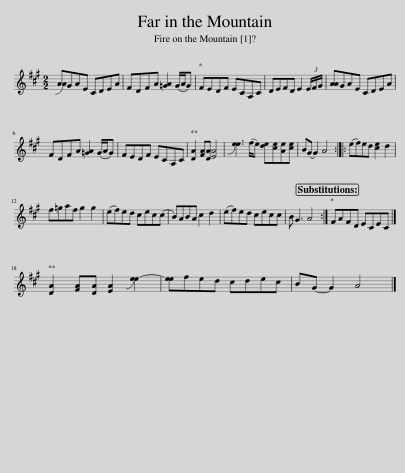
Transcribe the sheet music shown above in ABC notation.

X:1
L:1/8
M:2/2
I:linebreak $
K:A
V:1 treble
V:1
 !slide![AA]GAE CDEA | FDFA [=GA]2 (G/A/G) | FEDF ECA,C | DEFD E2 (3E/F/G/ | [AA]GAE CDEA |$ %5
 FDFA [=GA]2 (G/A/G) | FEDF ECA,C | [DA]2 [FA][DA] [EA]4 | !slide![ee]3 (f/e) [de][ce][Ae][ce] | BG- G2 A4 :: %10
 (ef)ed [ce]2 d2 |$ f=gaf g2 g2 | (ef)ed cec(c | B)ABA c2 d2 | (ef)ed cecc | %15
 B G3 A4 :| FAFD ECEC |]$ [DA]2 [FA][DA] [EA]2 !slide![ee-]2 | [ee]fed cdec | BG- G2 A4 |] %20
